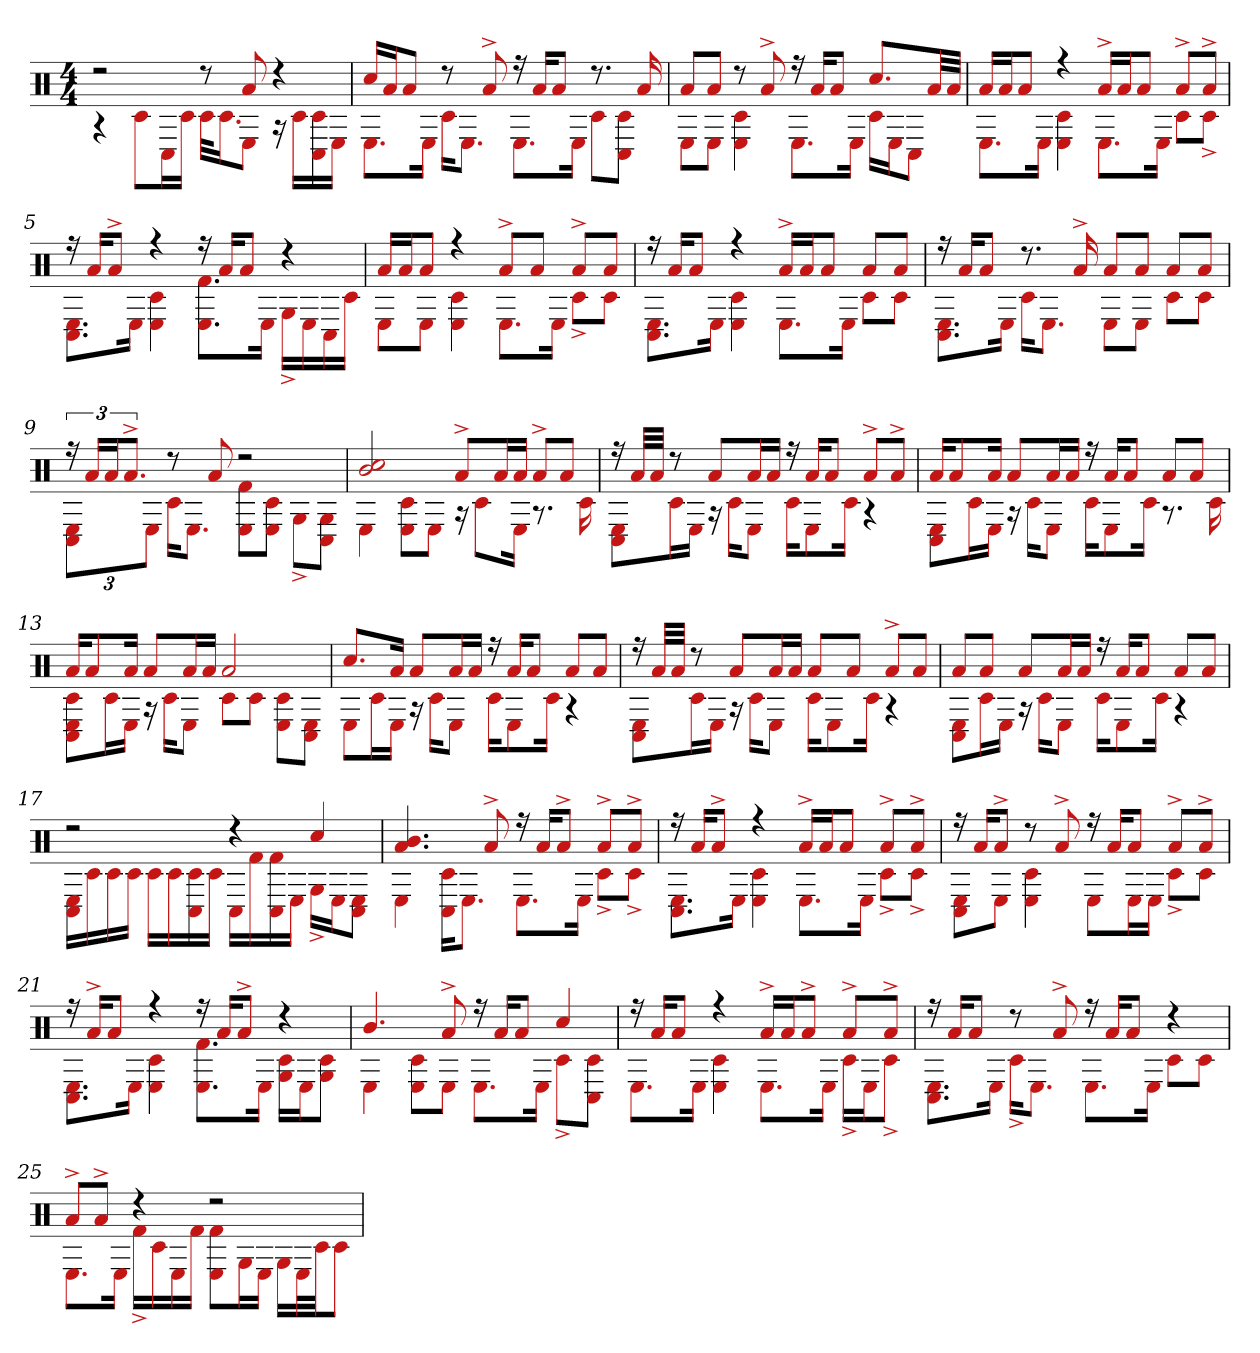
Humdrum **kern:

**kern
*part1
*staff1
*clefX
*k[]
*M4/4
=1
*^
2r	4r
.	8c#L
.	16C#L
.	16c#JJ
8r	32c#KLL
.	16.c#J
8a	8EJ
4r	16r
.	16c#LL
.	16C# 16c#
.	16EJJ
=2	=2
16cc#LL	8.EL
16aJ	.
8aJ	.
.	16EJk
8r	16c#KL
.	8.EJ
8a^	.
16r	8.EL
16aKL	.
8aJ	.
.	16EJk
8.r	8c#L
.	8C# 8c#J
16a	.
=3	=3
8aL	8EL
8aJ	8EJ
8r	4c# 4E
8a^	.
16r	8.EL
16aKL	.
8aJ	.
.	16EJk
8.cc#L	16c#LL
.	16EJ
.	8C#J
32aLL	.
32aJJJ	.
=4	=4
16aLL	8.EL
16aJ	.
8aJ	.
.	16EJk
4r	4c# 4E
16a^LL	8.EL
16aJ	.
8aJ	.
.	16EJk
8a^L	8c#L
8a^J	8c#^J
=5	=5
16r	8.C# 8.EL
16aKL	.
8a^J	.
.	16EJk
4r	4c# 4E
16r	8.f# 8.EL
16aKL	.
8aJ	.
.	16EJk
4r	16G^LL
.	16E
.	16C#
.	16c#JJ
=6	=6
16aLL	8EL
16aJ	.
8aJ	8EJ
4r	4c# 4E
8a^L	8.EL
8aJ	.
.	16EJk
8a^L	8c#^L
8aJ	8c#J
=7	=7
16r	8.C# 8.EL
16aKL	.
8aJ	.
.	16EJk
4r	4c# 4E
16a^LL	8.EL
16aJ	.
8aJ	.
.	16EJk
8aL	8c#L
8aJ	8c#J
=8	=8
16r	8.C# 8.EL
16aKL	.
8aJ	.
.	16EJk
8.r	16c#KL
.	8.EJ
16a^	.
8aL	8EL
8aJ	8EJ
8aL	8c#L
8aJ	8c#J
=9	=9
24r	6C# 6E
24aLL	.
24aJ	.
12.a^J	.
.	12EJ
8r	16c#KL
.	8.EJ
8a	.
2r	8E 8f#L
.	8c# 8EJ
.	8G^L
.	8C# 8GJ
=10	=10
2cc# 2b	4E
.	8E 8c#L
.	8EJ
8a^L	16r
.	8c#L
16aL	.
16aJJ	16EJk
8a^L	8.r
8aJ	.
.	16c#
=11	=11
16r	8C# 8EL
32aLLL	.
32aJJJ	.
8r	16c#L
.	16EJJ
8aL	16r
.	16c#KL
16aL	8EJ
16aJJ	.
16r	16c#KL
16aKL	8E
8aJ	.
.	16c#Jk
8a^L	4r
8a^J	.
=12	=12
16aKL	8C# 8EL
8a	.
.	16c#L
16aJk	16EJJ
8aL	16r
.	16c#KL
16aL	8EJ
16aJJ	.
16r	16c#KL
16aKL	8E
8aJ	.
.	16c#Jk
8aL	8.r
8aJ	.
.	16c#
=13	=13
16aKL	8c# 8C# 8EL
8a	.
.	16c#L
16aJk	16EJJ
8aL	16r
.	16c#KL
16aL	8EJ
16aJJ	.
2a	8c#L
.	8c#J
.	8c# 8EL
.	8C# 8EJ
=14	=14
8.cc#L	8EL
.	16c#L
16aJk	16EJJ
8aL	16r
.	16c#KL
16aL	8EJ
16aJJ	.
16r	16c#KL
16aKL	8E
8aJ	.
.	16c#Jk
8aL	4r
8aJ	.
=15	=15
16r	8C# 8EL
32aLLL	.
32aJJJ	.
8r	16c#L
.	16EJJ
8aL	16r
.	16c#KL
16aL	8EJ
16aJJ	.
8aL	16c#KL
.	8E
8aJ	.
.	16c#Jk
8a^L	4r
8aJ	.
=16	=16
8aL	8C# 8EL
8aJ	16c#L
.	16EJJ
8aL	16r
.	16c#KL
16aL	8EJ
16aJJ	.
16r	16c#KL
16aKL	8E
8aJ	.
.	16c#Jk
8aL	4r
8aJ	.
=17	=17
2r	16C# 16ELL
.	16c#
.	16c#
.	16c#JJ
.	16c#LL
.	16c#
.	16C# 16c#
.	16c#JJ
4r	16C#LL
.	16f#
.	16C# 16f#
.	16EJJ
4cc#	16G^LL
.	16EJ
.	8C# 8EJ
=18	=18
4.b 4.a	4E
.	16C# 16c#KL
.	8.EJ
8a^	.
16r	8.EL
16aKL	.
8a^J	.
.	16EJk
8a^L	8c#^L
8a^J	8c#^J
=19	=19
16r	8.C# 8.EL
16aKL	.
8a^J	.
.	16EJk
4r	4c# 4E
16a^LL	8.EL
16aJ	.
8aJ	.
.	16EJk
8a^L	8c#^L
8a^J	8c#^J
=20	=20
16r	8C# 8EL
16aKL	.
8a^J	8EJ
8r	4c# 4E
8a^	.
16r	8EL
16aKL	.
8aJ	16EL
.	16EJJ
8a^L	8c#^L
8a^J	8c#J
=21	=21
16r	8.C# 8.EL
16a^KL	.
8aJ	.
.	16EJk
4r	4c# 4E
16r	8.f# 8.EL
16aKL	.
8a^J	.
.	16EJk
4r	16G 16c#LL
.	16EJ
.	8G 8c#J
=22	=22
4.b	4E
.	8E 8c#L
8a^	8EJ
16r	8.EL
16aKL	.
8aJ	.
.	16EJk
4cc#	8c#^L
.	8c# 8C#J
=23	=23
16r	8.EL
16aKL	.
8aJ	.
.	16EJk
4r	4c# 4E
16a^LL	8.EL
16aJ	.
8a^J	.
.	16EJk
8a^L	16c#^LL
.	16EJ
8a^J	8c#^J
=24	=24
16r	8.C# 8.EL
16aKL	.
8aJ	.
.	16EJk
8r	16c#^KL
.	8.EJ
8a^	.
16r	8.EL
16aKL	.
8aJ	.
.	16EJk
4r	8c#L
.	8c#J
=25	=25
8a^L	8.EL
8a^J	.
.	16EJk
4r	16f#^LL
.	16c#
.	16E
.	16f#JJ
2r	8f# 8EL
.	16GL
.	16EJJ
.	16GLL
.	32EL
.	32c#JJ
.	8c#J
*v	*v
=
*-
